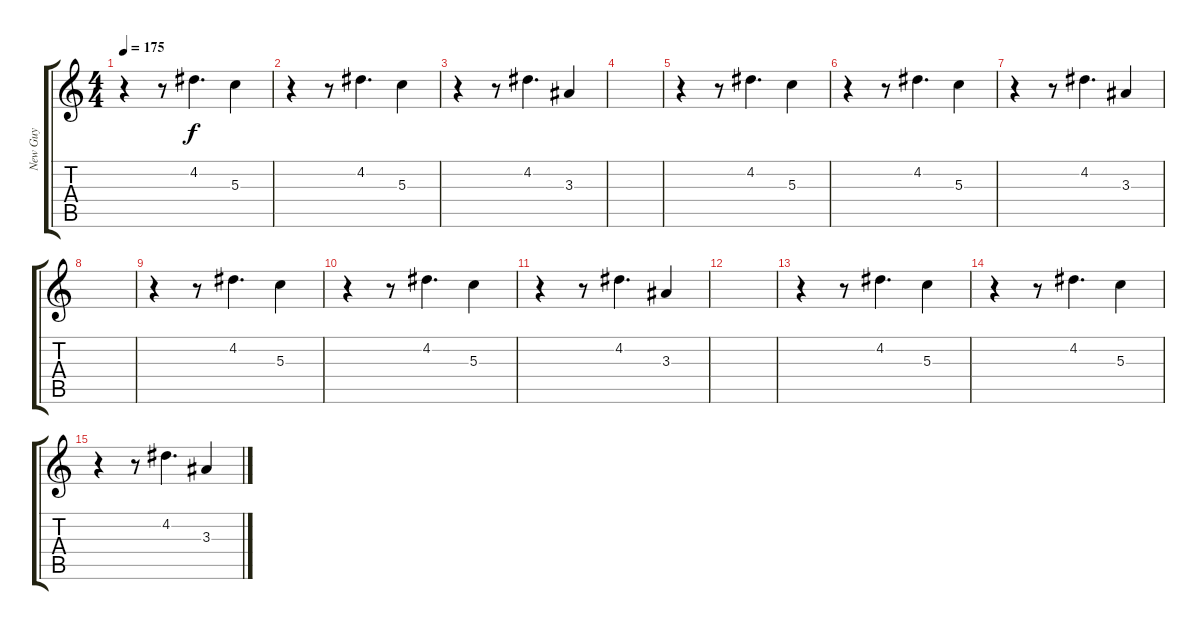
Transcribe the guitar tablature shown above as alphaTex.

\track ("New Guy" "New Guy") {instrument acousticguitarnylon}
\staff {score tabs}
\tuning (E4 B3 G3 D3 A2 E2) {hide}
\ts (4 4)
\tempo 175
\clef g2
\ks c
r.4{dy f} r.8 4.2.4{d} 5.3.4 |
r.4 r.8 4.2.4{d} 5.3.4 |
r.4 r.8 4.2.4{d} 3.3.4 |
|
r.4 r.8 4.2.4{d} 5.3.4 |
r.4 r.8 4.2.4{d} 5.3.4 |
r.4 r.8 4.2.4{d} 3.3.4 |
|
r.4 r.8 4.2.4{d} 5.3.4 |
r.4 r.8 4.2.4{d} 5.3.4 |
r.4 r.8 4.2.4{d} 3.3.4 |
|
r.4 r.8 4.2.4{d} 5.3.4 |
r.4 r.8 4.2.4{d} 5.3.4 |
r.4 r.8 4.2.4{d} 3.3.4
